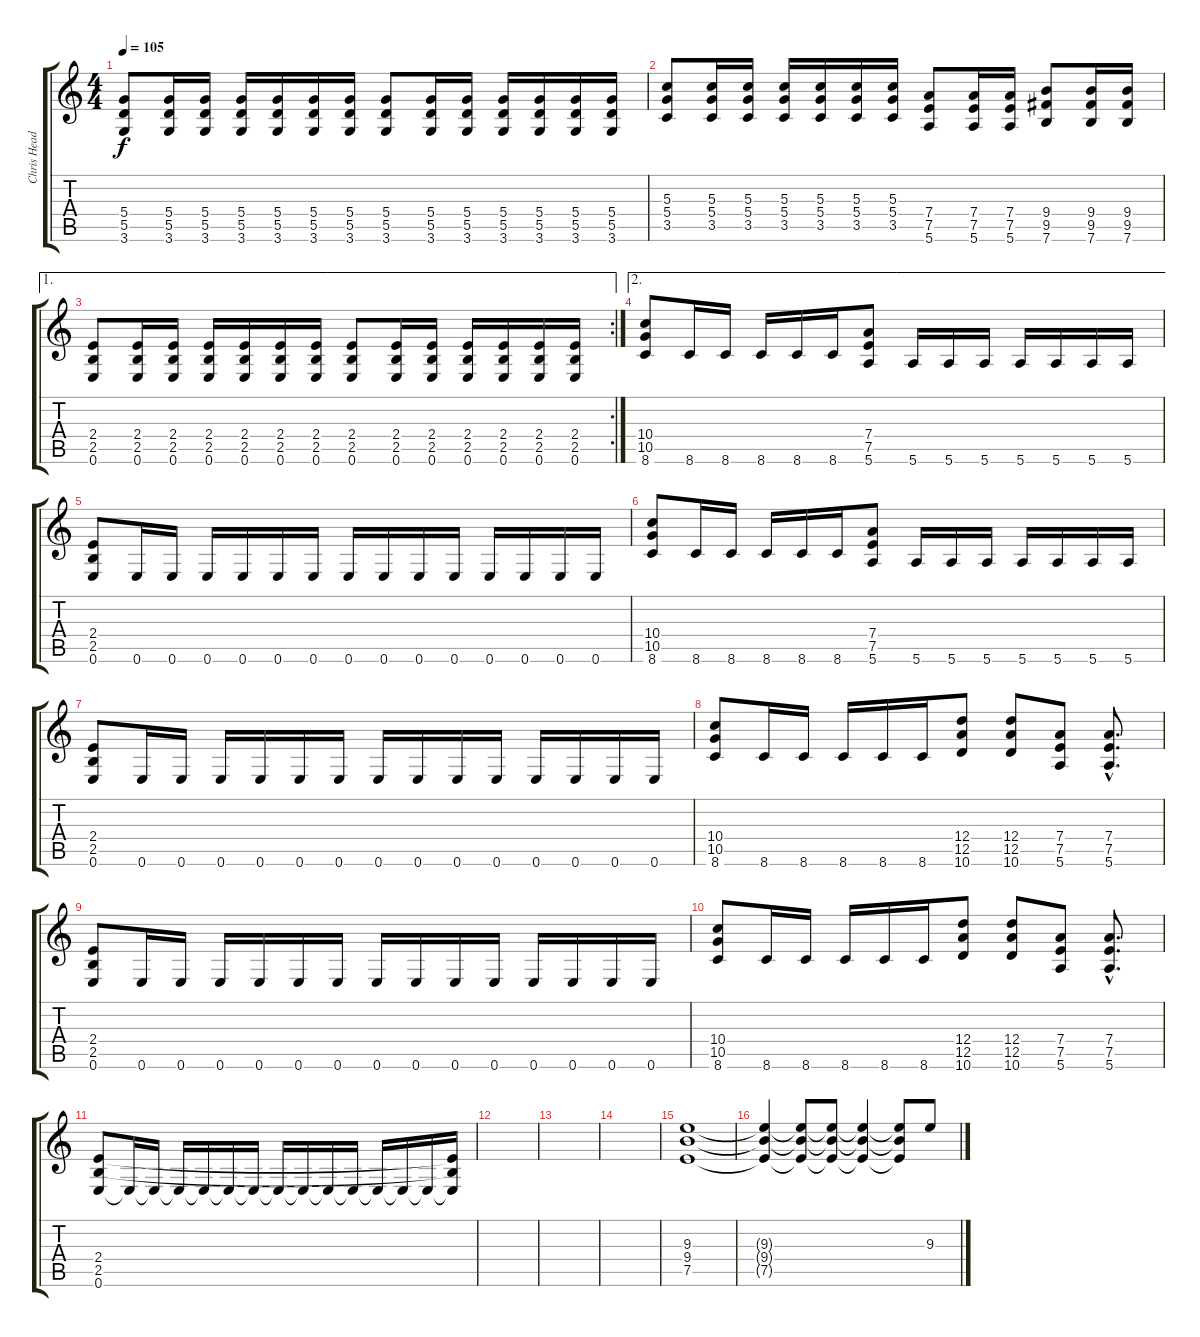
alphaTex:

\track ("Chris Head" "Chris Head") {instrument distortionguitar}
\staff {score tabs}
\tuning (E4 B3 G3 D3 A2 E2) {hide}
\ts (4 4)
\tempo 105
\clef g2
\ks c
(5.4 5.5 3.6).8{dy f} (5.4 5.5 3.6).16 (5.4 5.5 3.6).16 (5.4 5.5 3.6).16 (5.4 5.5 3.6).16 (5.4 5.5 3.6).16 (5.4 5.5 3.6).16 (5.4 5.5 3.6).8 (5.4 5.5 3.6).16 (5.4 5.5 3.6).16 (5.4 5.5 3.6).16 (5.4 5.5 3.6).16 (5.4 5.5 3.6).16 (5.4 5.5 3.6).16 |
(5.3 5.4 3.5).8 (5.3 5.4 3.5).16 (5.3 5.4 3.5).16 (5.3 5.4 3.5).16 (5.3 5.4 3.5).16 (5.3 5.4 3.5).16 (5.3 5.4 3.5).16 (7.4 7.5 5.6).8 (7.4 7.5 5.6).16 (7.4 7.5 5.6).16 (9.4 9.5 7.6).8 (9.4 9.5 7.6).16 (9.4 9.5 7.6).16 |
\ae 1
\rc 2
(2.4 2.5 0.6).8 (2.4 2.5 0.6).16 (2.4 2.5 0.6).16 (2.4 2.5 0.6).16 (2.4 2.5 0.6).16 (2.4 2.5 0.6).16 (2.4 2.5 0.6).16 (2.4 2.5 0.6).8 (2.4 2.5 0.6).16 (2.4 2.5 0.6).16 (2.4 2.5 0.6).16 (2.4 2.5 0.6).16 (2.4 2.5 0.6).16 (2.4 2.5 0.6).16 |
\ae 2
(10.4 10.5 8.6).8 8.6.16 8.6.16 8.6.16 8.6.16 8.6.16 (7.4 7.5 5.6).8 5.6.16 5.6.16 5.6.16 5.6.16 5.6.16 5.6.16 5.6.16 |
(2.4 2.5 0.6).8 0.6.16 0.6.16 0.6.16 0.6.16 0.6.16 0.6.16 0.6.16 0.6.16 0.6.16 0.6.16 0.6.16 0.6.16 0.6.16 0.6.16 |
(10.4 10.5 8.6).8 8.6.16 8.6.16 8.6.16 8.6.16 8.6.16 (7.4 7.5 5.6).8 5.6.16 5.6.16 5.6.16 5.6.16 5.6.16 5.6.16 5.6.16 |
(2.4 2.5 0.6).8 0.6.16 0.6.16 0.6.16 0.6.16 0.6.16 0.6.16 0.6.16 0.6.16 0.6.16 0.6.16 0.6.16 0.6.16 0.6.16 0.6.16 |
(10.4 10.5 8.6).8 8.6.16 8.6.16 8.6.16 8.6.16 8.6.16 (12.4 12.5 10.6).8 (12.4 12.5 10.6).8 (7.4 7.5 5.6).8 (7.4{hac} 7.5{hac} 5.6{hac}).8{d} |
(2.4 2.5 0.6).8 0.6.16 0.6.16 0.6.16 0.6.16 0.6.16 0.6.16 0.6.16 0.6.16 0.6.16 0.6.16 0.6.16 0.6.16 0.6.16 0.6.16 |
(10.4 10.5 8.6).8 8.6.16 8.6.16 8.6.16 8.6.16 8.6.16 (12.4 12.5 10.6).8 (12.4 12.5 10.6).8 (7.4 7.5 5.6).8 (7.4{hac} 7.5{hac} 5.6{hac}).8{d} |
(2.4 2.5 0.6).8 0.6{t}.16 0.6{t}.16 0.6{t}.16 0.6{t}.16 0.6{t}.16 0.6{t}.16 0.6{t}.16 0.6{t}.16 0.6{t}.16 0.6{t}.16 0.6{t}.16 0.6{t}.16 0.6{t}.16 (2.4{t} 2.5{t} 0.6{t}).16 |
|
|
|
(9.3 9.4 7.5).1 |
(9.3{t} 9.4{t} 7.5{t}).4 (9.3{t} 9.4{t} 7.5{t}).8 (9.3{t} 9.4{t} 7.5{t}).8 (9.3{t} 9.4{t} 7.5{t}).4 (9.3{t} 9.4{t} 7.5{t}).8 9.3.8
